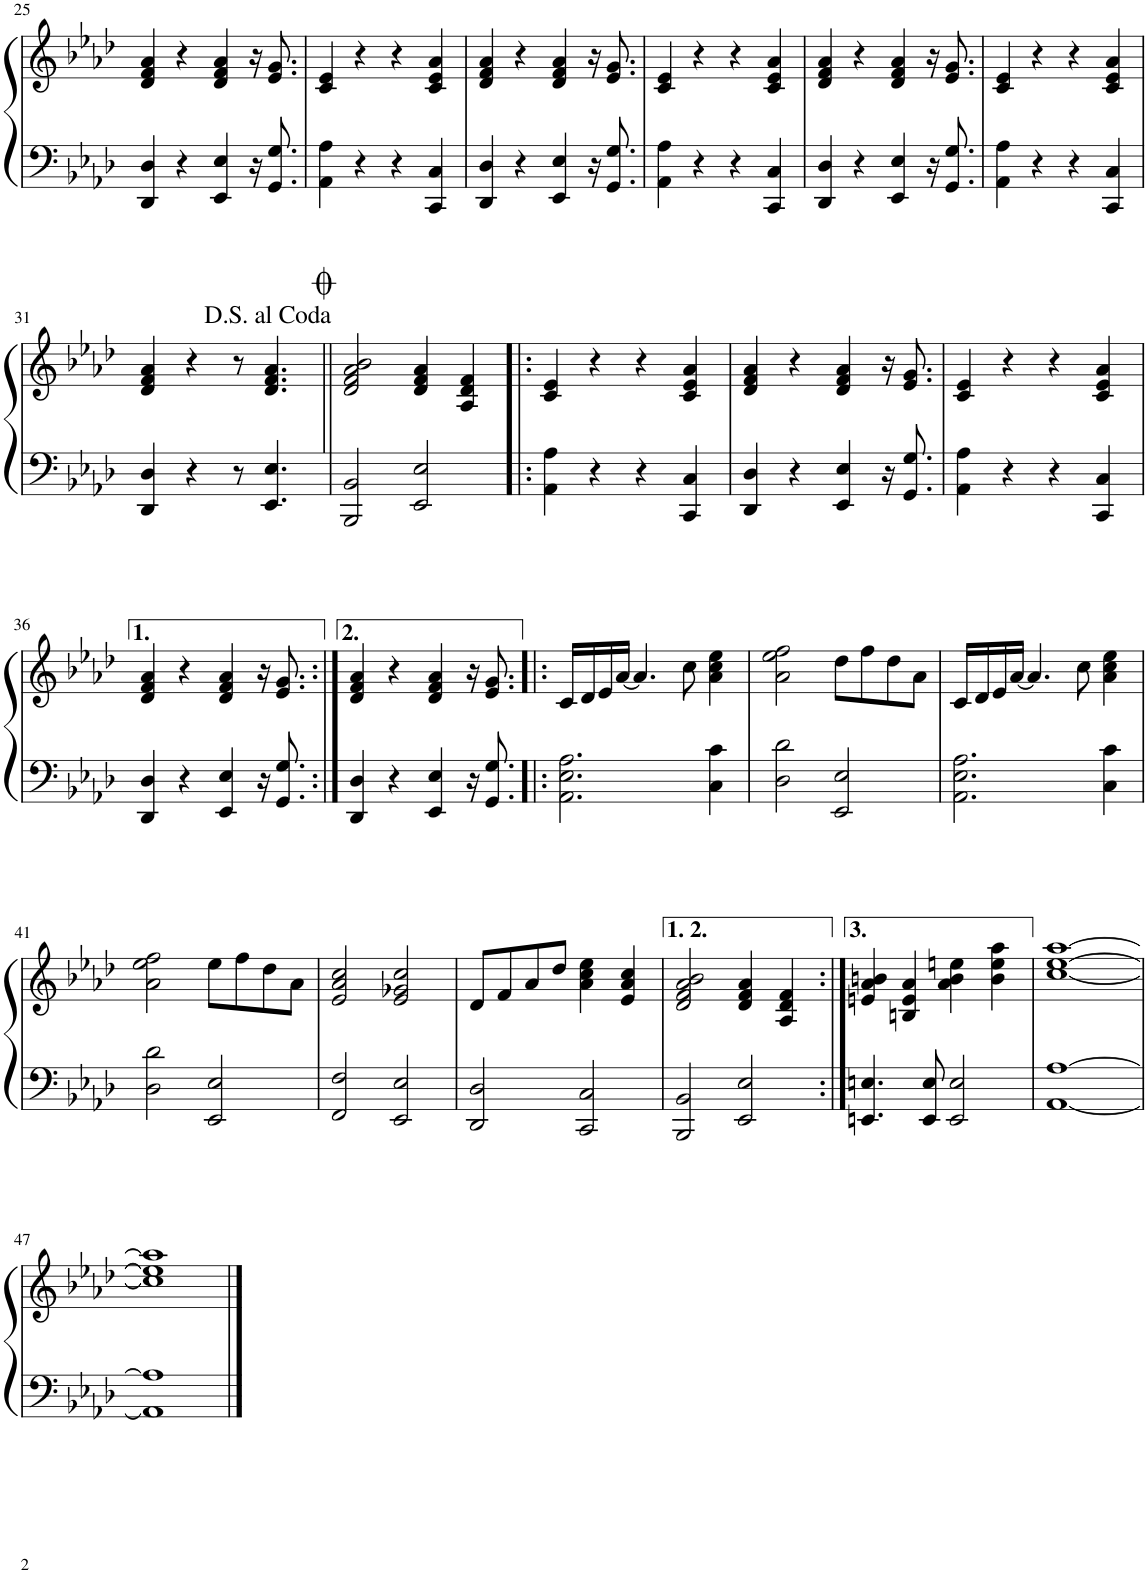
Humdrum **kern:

**kern	**kern
*part1	*part1
*staff2	*staff1
*I"Piano	*
*I'Pno.	*
!!LO:PB:g=z
*clefF4	*clefG2
*k[b-e-a-d-]	*k[b-e-a-d-]
*M4/4	*M4/4
=25	=25
4DD-/ 4D-/	4d-/ 4f/ 4a-/
4r	4r
4EE-/ 4E-/	4d-/ 4f/ 4a-/
16r	16r
8.GG/ 8.G/	8.e-/ 8.g/
=26	=26
4AA-\ 4A-\	4c/ 4e-/
4r	4r
4r	4r
4CC/ 4C/	4c/ 4e-/ 4a-/
=27	=27
4DD-/ 4D-/	4d-/ 4f/ 4a-/
4r	4r
4EE-/ 4E-/	4d-/ 4f/ 4a-/
16r	16r
8.GG/ 8.G/	8.e-/ 8.g/
=28	=28
4AA-\ 4A-\	4c/ 4e-/
4r	4r
4r	4r
4CC/ 4C/	4c/ 4e-/ 4a-/
=29	=29
4DD-/ 4D-/	4d-/ 4f/ 4a-/
4r	4r
4EE-/ 4E-/	4d-/ 4f/ 4a-/
16r	16r
8.GG/ 8.G/	8.e-/ 8.g/
=30	=30
4AA-\ 4A-\	4c/ 4e-/
4r	4r
4r	4r
4CC/ 4C/	4c/ 4e-/ 4a-/
!!LO:LB:g=z
=31	=31
4DD-/ 4D-/	4d-/ 4f/ 4a-/
4r	4r
8r	8r
4.EE-/ 4.E-/	4.d-/ 4.f/ 4.a-/
=32||	=32||
2BBB-/ 2BB-/	2d-/ 2f/ 2a-/ 2b-/
2EE-/ 2E-/	4d-/ 4f/ 4a-/
.	4A-/ 4d-/ 4f/
=33!|:	=33!|:
4AA-\ 4A-\	4c/ 4e-/
4r	4r
4r	4r
4CC/ 4C/	4c/ 4e-/ 4a-/
=34	=34
4DD-/ 4D-/	4d-/ 4f/ 4a-/
4r	4r
4EE-/ 4E-/	4d-/ 4f/ 4a-/
16r	16r
8.GG/ 8.G/	8.e-/ 8.g/
=35	=35
4AA-\ 4A-\	4c/ 4e-/
4r	4r
4r	4r
4CC/ 4C/	4c/ 4e-/ 4a-/
!!LO:LB:g=z
=36	=36
4DD-/ 4D-/	4d-/ 4f/ 4a-/
4r	4r
4EE-/ 4E-/	4d-/ 4f/ 4a-/
16r	16r
8.GG/ 8.G/	8.e-/ 8.g/
=37:|!	=37:|!
4DD-/ 4D-/	4d-/ 4f/ 4a-/
4r	4r
4EE-/ 4E-/	4d-/ 4f/ 4a-/
16r	16r
8.GG/ 8.G/	8.e-/ 8.g/
=38!|:	=38!|:
2.AA-\ 2.E-\ 2.A-\	16c/LL
.	16d-/
.	16e-/
.	[16a-/JJ
.	4.a-/]
.	8cc\
4C\ 4c\	4a-\ 4cc\ 4ee-\
=39	=39
2D-\ 2d-\	2a-\ 2ee-\ 2ff\
2EE-/ 2E-/	8dd-\L
.	8ff\
.	8dd-\
.	8a-\J
=40	=40
2.AA-\ 2.E-\ 2.A-\	16c/LL
.	16d-/
.	16e-/
.	[16a-/JJ
.	4.a-/]
.	8cc\
4C\ 4c\	4a-\ 4cc\ 4ee-\
!!LO:LB:g=z
=41	=41
2D-\ 2d-\	2a-\ 2ee-\ 2ff\
2EE-/ 2E-/	8ee-\L
.	8ff\
.	8dd-\
.	8a-\J
=42	=42
2FF/ 2F/	2e-/ 2a-/ 2cc/
2EE-/ 2E-/	2e-/ 2g-X/ 2cc/
=43	=43
2DD-/ 2D-/	8d-/L
.	8f/
.	8a-/
.	8dd-/J
2CC/ 2C/	4a-\ 4cc\ 4ee-\
.	4e-/ 4a-/ 4cc/
=44	=44
2BBB-/ 2BB-/	2d-/ 2f/ 2a-/ 2b-/
2EE-/ 2E-/	4d-/ 4f/ 4a-/
.	4A-/ 4d-/ 4f/
=45:|!	=45:|!
4.EEn/ 4.En/	4en/ 4a-/ 4bn/
.	4Bn/ 4e/ 4a-/
8EE/ 8E/	.
2EE/ 2E/	4a-\ 4b\ 4een\
.	4b\ 4ee\ 4aa-\
=46	=46
[1AA- [1A-	[1cc [1ee- [1aa-
!!LO:LB:g=z
=47	=47
1AA-] 1A-]	1cc] 1ee-] 1aa-]
==	==
*-	*-
